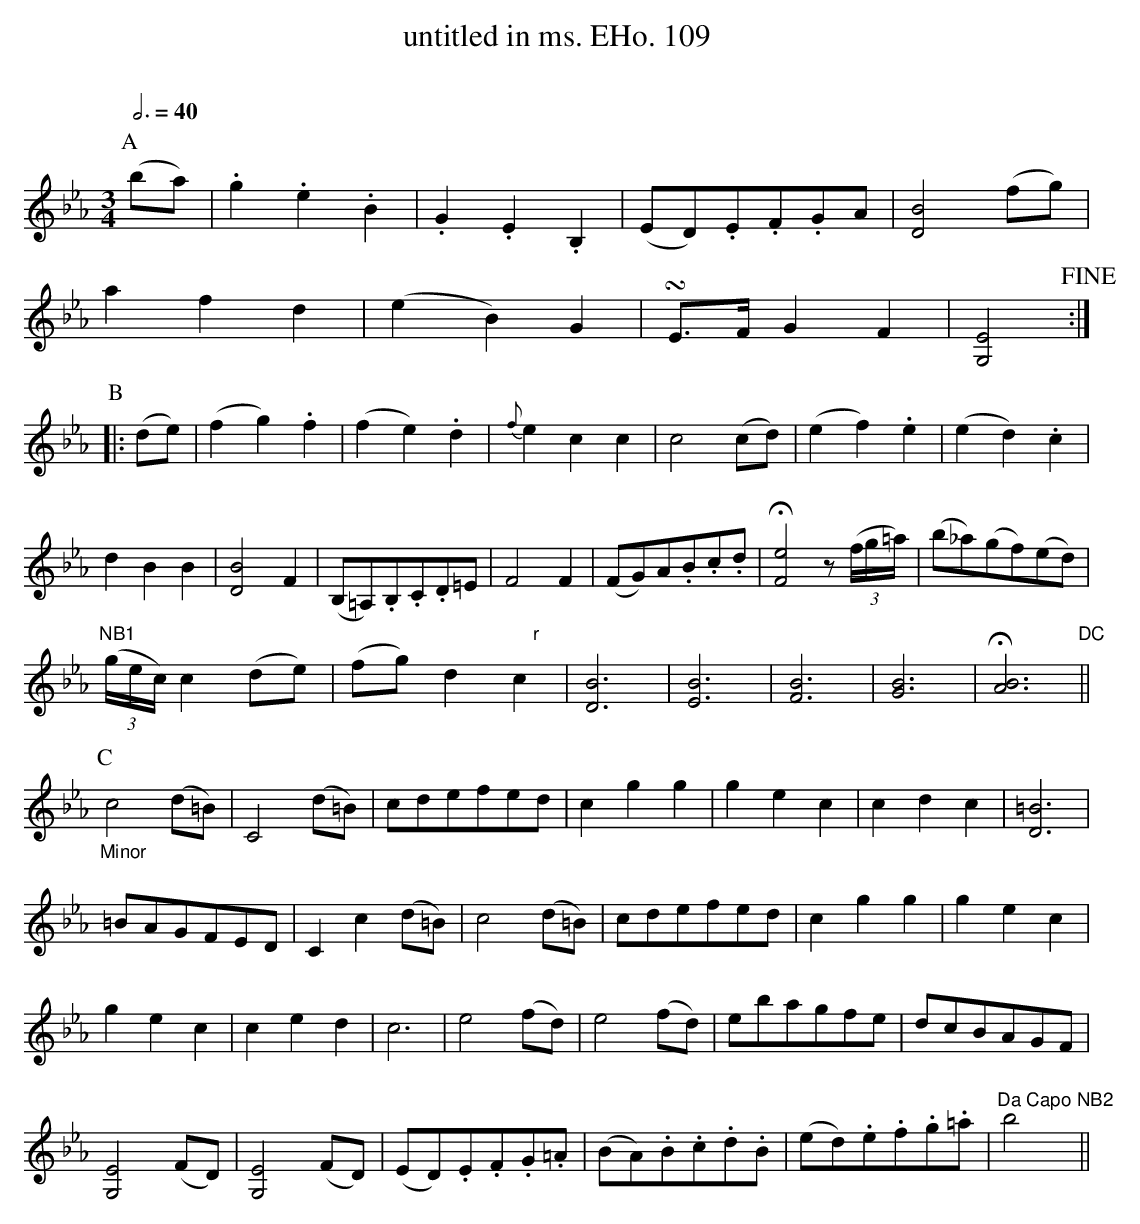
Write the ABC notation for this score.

X:1
T:untitled in ms. EHo. 109
M:3/4
L:1/8
Q:3/4=40
O:
K:Eb
P:A
(ba) | .g2.e2.B2 | .G2.E2.B,2 | (ED).E.F.G=.A | [B4D4]p(fg) |
a2f2d2 |(e2B2)G2 | !turn!E>FG2F2 | [E4G,4] !fine!:|
P:B
|: p(de) | (f2g2).f2 | (f2e2).d2 | {f}e2c2c2 | c4p(cd) | (e2f2).e2 | (e2d2).c2 |
d2B2B2 | [B4D4]F2 | (B,=A,).B,.C.D=E | F4F2 | (FG)=.A.B.c.d | !fermata![e4F4]z ((3f/g/=a/) | (b_a)(gf)(ed) |
"NB1"((3g/e/c/)c2(de) | (fg)d2"	r"c2 | [B6D6] | [B6E6] | [B6F6] | [B6G6] | !fermata![B6A6] "DC" ||
P:C
"_Minor"c4(d=B) | C4(d=B) | cdefed | c2g2g2 | g2e2pc2 | c2d2c2 | [=B6D6] |
=BAGFED | C2c2(d=B) | c4(d=B) | cdefed | c2g2g2 | g2e2c2 |
g2e2c2 | c2e2d2 | c6 | e4(fd) | e4(fd) | ebagfe | dcBAGF |
[E4G,4](FD) | [E4G,4](FD) | (ED).E.F.G.=A | (BA).B.c.d.B | (ed).e.f.g.=a | "Da Capo"b4y "NB2" ||
